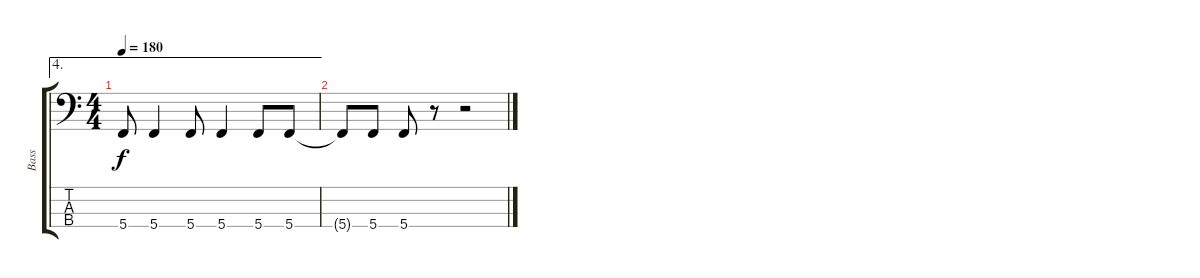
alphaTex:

\track ("Bass" "Bass") {instrument electricbassfinger}
\staff {score tabs}
\tuning (F2 C2 G1 C1) {hide}
\ae 4
\ts (4 4)
\tempo 180
\clef f4
\ks c
5.4.8{dy f} 5.4.4 5.4.8 5.4.4 5.4.8 5.4.8 |
5.4{t}.8 5.4.8 5.4.8 r.8 r.2
